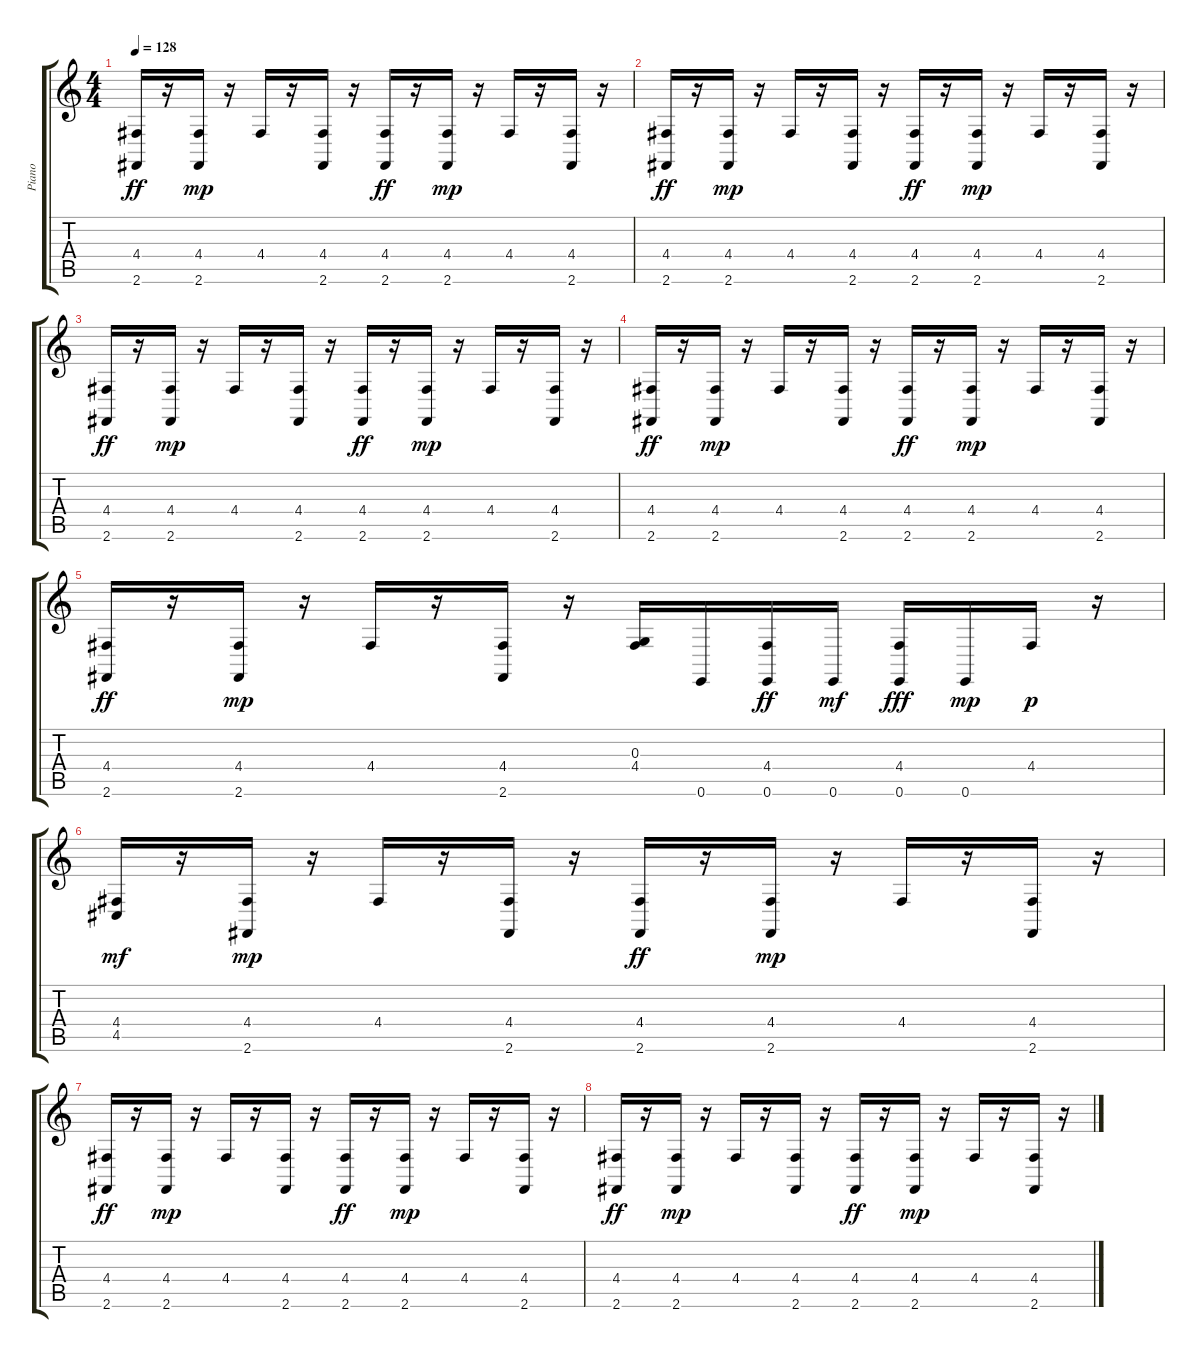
\track ("Piano" "Piano") {instrument acousticgrandpiano}
\staff {score tabs}
\tuning (E4 B3 G3 D3 A2 E2) {hide}
\ts (4 4)
\tempo 128
\clef g2
\ks c
(4.4 2.6).16{dy ff} r.16 (4.4 2.6).16{dy mp} r.16 4.4.16 r.16 (4.4 2.6).16 r.16 (4.4 2.6).16{dy ff} r.16 (4.4 2.6).16{dy mp} r.16 4.4.16 r.16 (4.4 2.6).16 r.16 |
(4.4 2.6).16{dy ff} r.16 (4.4 2.6).16{dy mp} r.16 4.4.16 r.16 (4.4 2.6).16 r.16 (4.4 2.6).16{dy ff} r.16 (4.4 2.6).16{dy mp} r.16 4.4.16 r.16 (4.4 2.6).16 r.16 |
(4.4 2.6).16{dy ff} r.16 (4.4 2.6).16{dy mp} r.16 4.4.16 r.16 (4.4 2.6).16 r.16 (4.4 2.6).16{dy ff} r.16 (4.4 2.6).16{dy mp} r.16 4.4.16 r.16 (4.4 2.6).16 r.16 |
(4.4 2.6).16{dy ff} r.16 (4.4 2.6).16{dy mp} r.16 4.4.16 r.16 (4.4 2.6).16 r.16 (4.4 2.6).16{dy ff} r.16 (4.4 2.6).16{dy mp} r.16 4.4.16 r.16 (4.4 2.6).16 r.16 |
(4.4 2.6).16{dy ff} r.16 (4.4 2.6).16{dy mp} r.16 4.4.16 r.16 (4.4 2.6).16 r.16 (0.3 4.4).16 0.6.16 (4.4 0.6).16{dy ff} 0.6.16{dy mf} (4.4 0.6).16{dy fff} 0.6.16{dy mp} 4.4.16{dy p} r.16 |
(4.4 4.5).16{dy mf} r.16 (4.4 2.6).16{dy mp} r.16 4.4.16 r.16 (4.4 2.6).16 r.16 (4.4 2.6).16{dy ff} r.16 (4.4 2.6).16{dy mp} r.16 4.4.16 r.16 (4.4 2.6).16 r.16 |
(4.4 2.6).16{dy ff} r.16 (4.4 2.6).16{dy mp} r.16 4.4.16 r.16 (4.4 2.6).16 r.16 (4.4 2.6).16{dy ff} r.16 (4.4 2.6).16{dy mp} r.16 4.4.16 r.16 (4.4 2.6).16 r.16 |
(4.4 2.6).16{dy ff} r.16 (4.4 2.6).16{dy mp} r.16 4.4.16 r.16 (4.4 2.6).16 r.16 (4.4 2.6).16{dy ff} r.16 (4.4 2.6).16{dy mp} r.16 4.4.16 r.16 (4.4 2.6).16 r.16
